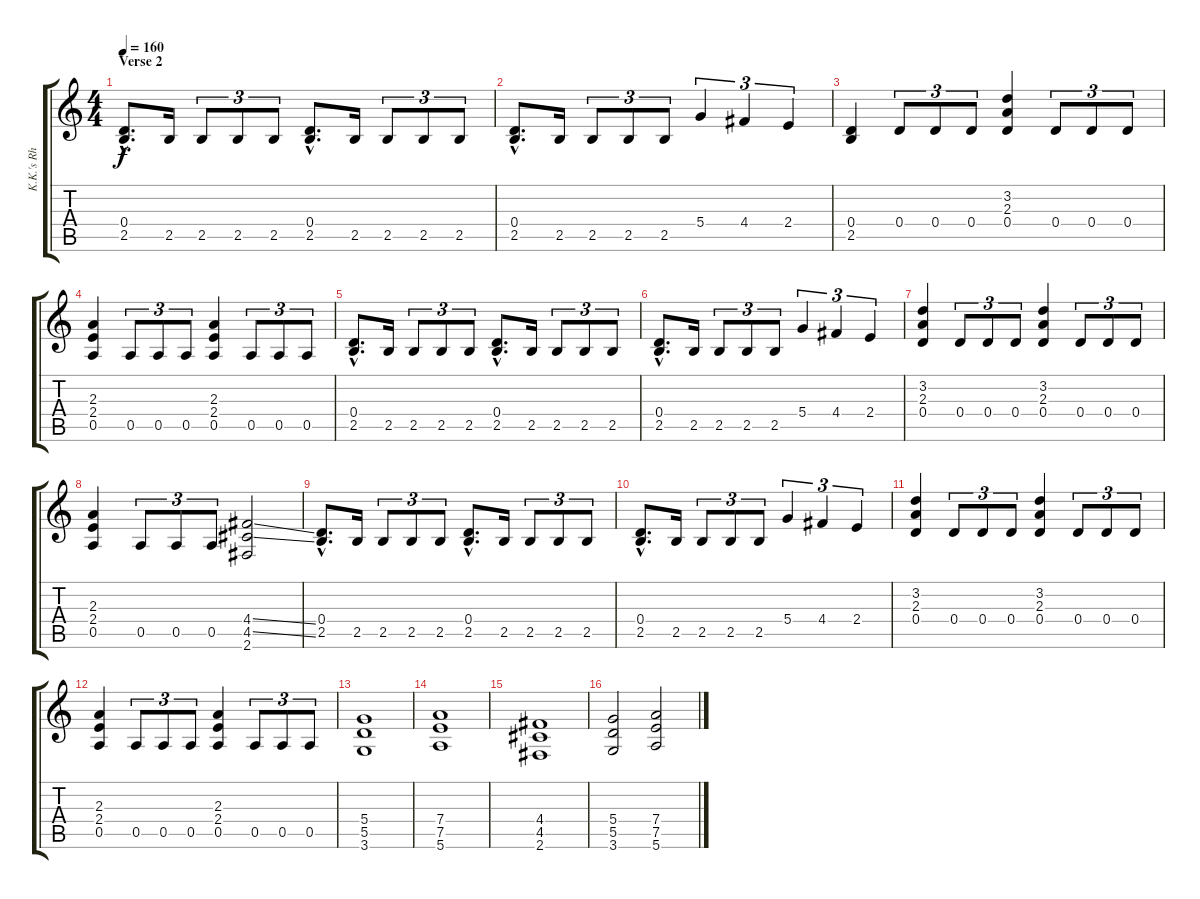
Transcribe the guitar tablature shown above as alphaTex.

\track (" K.K.'s Rhythm" " K.K.'s Rh") {instrument distortionguitar}
\staff {score tabs}
\tuning (E4 B3 G3 D3 A2 E2) {hide}
\ts (4 4)
\section ("" "Verse 2")
\tempo 160
\clef g2
\ks c
(0.4{hac} 2.5{hac}).8{d dy f} 2.5.16 2.5.8{tu (3 2)} 2.5.8{tu (3 2)} 2.5.8{tu (3 2)} (0.4{hac} 2.5{hac}).8{d} 2.5.16 2.5.8{tu (3 2)} 2.5.8{tu (3 2)} 2.5.8{tu (3 2)} |
(0.4{hac} 2.5{hac}).8{d} 2.5.16 2.5.8{tu (3 2)} 2.5.8{tu (3 2)} 2.5.8{tu (3 2)} 5.4.4{tu (3 2)} 4.4.4{tu (3 2)} 2.4.4{tu (3 2)} |
(0.4 2.5).4 0.4.8{tu (3 2)} 0.4.8{tu (3 2)} 0.4.8{tu (3 2)} (3.2 2.3 0.4).4 0.4.8{tu (3 2)} 0.4.8{tu (3 2)} 0.4.8{tu (3 2)} |
(2.3 2.4 0.5).4 0.5.8{tu (3 2)} 0.5.8{tu (3 2)} 0.5.8{tu (3 2)} (2.3 2.4 0.5).4 0.5.8{tu (3 2)} 0.5.8{tu (3 2)} 0.5.8{tu (3 2)} |
(0.4{hac} 2.5{hac}).8{d} 2.5.16 2.5.8{tu (3 2)} 2.5.8{tu (3 2)} 2.5.8{tu (3 2)} (0.4{hac} 2.5{hac}).8{d} 2.5.16 2.5.8{tu (3 2)} 2.5.8{tu (3 2)} 2.5.8{tu (3 2)} |
(0.4{hac} 2.5{hac}).8{d} 2.5.16 2.5.8{tu (3 2)} 2.5.8{tu (3 2)} 2.5.8{tu (3 2)} 5.4.4{tu (3 2)} 4.4.4{tu (3 2)} 2.4.4{tu (3 2)} |
(3.2 2.3 0.4).4 0.4.8{tu (3 2)} 0.4.8{tu (3 2)} 0.4.8{tu (3 2)} (3.2 2.3 0.4).4 0.4.8{tu (3 2)} 0.4.8{tu (3 2)} 0.4.8{tu (3 2)} |
(2.3 2.4 0.5).4 0.5.8{tu (3 2)} 0.5.8{tu (3 2)} 0.5.8{tu (3 2)} (4.4{ss} 4.5{ss} 2.6).2 |
(0.4{hac} 2.5{hac}).8{d} 2.5.16 2.5.8{tu (3 2)} 2.5.8{tu (3 2)} 2.5.8{tu (3 2)} (0.4{hac} 2.5{hac}).8{d} 2.5.16 2.5.8{tu (3 2)} 2.5.8{tu (3 2)} 2.5.8{tu (3 2)} |
(0.4{hac} 2.5{hac}).8{d} 2.5.16 2.5.8{tu (3 2)} 2.5.8{tu (3 2)} 2.5.8{tu (3 2)} 5.4.4{tu (3 2)} 4.4.4{tu (3 2)} 2.4.4{tu (3 2)} |
(3.2 2.3 0.4).4 0.4.8{tu (3 2)} 0.4.8{tu (3 2)} 0.4.8{tu (3 2)} (3.2 2.3 0.4).4 0.4.8{tu (3 2)} 0.4.8{tu (3 2)} 0.4.8{tu (3 2)} |
(2.3 2.4 0.5).4 0.5.8{tu (3 2)} 0.5.8{tu (3 2)} 0.5.8{tu (3 2)} (2.3 2.4 0.5).4 0.5.8{tu (3 2)} 0.5.8{tu (3 2)} 0.5.8{tu (3 2)} |
(5.4 5.5 3.6).1 |
(7.4 7.5 5.6).1 |
(4.4 4.5 2.6).1 |
(5.4 5.5 3.6).2 (7.4 7.5 5.6).2
